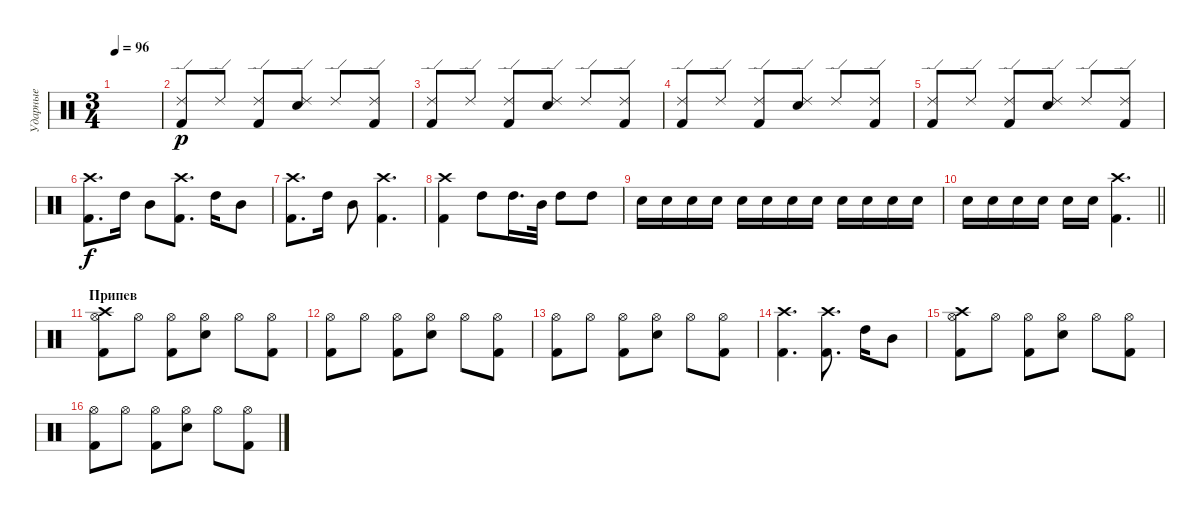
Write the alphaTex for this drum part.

\track ("Ударные" "Ударные") {instrument percussion}
\staff {score}
\articulation defaults
\ts (3 4)
\tempo 96
\clef neutral
\ks c
|
("Kick (hit) 2" "Ride (edge) 2").8{dy p} "Ride (edge) 2".8 ("Kick (hit) 2" "Ride (edge) 2").8 ("Snare (hit) 2" "Ride (edge) 2").8 "Ride (edge) 2".8 ("Kick (hit) 2" "Ride (edge) 2").8 |
("Kick (hit) 2" "Ride (edge) 2").8 "Ride (edge) 2".8 ("Kick (hit) 2" "Ride (edge) 2").8 ("Snare (hit) 2" "Ride (edge) 2").8 "Ride (edge) 2".8 ("Kick (hit) 2" "Ride (edge) 2").8 |
("Kick (hit) 2" "Ride (edge) 2").8 "Ride (edge) 2".8 ("Kick (hit) 2" "Ride (edge) 2").8 ("Snare (hit) 2" "Ride (edge) 2").8 "Ride (edge) 2".8 ("Kick (hit) 2" "Ride (edge) 2").8 |
("Kick (hit) 2" "Ride (edge) 2").8 "Ride (edge) 2".8 ("Kick (hit) 2" "Ride (edge) 2").8 ("Snare (hit) 2" "Ride (edge) 2").8 "Ride (edge) 2".8 ("Kick (hit) 2" "Ride (edge) 2").8 |
("Kick (hit) 2" "Crash high (hit)").8{d dy f} "High Tom (hit)".16 "Mid Tom (hit)".8 ("Kick (hit) 2" "Crash high (hit)").8{d} "High Tom (hit)".16 "Mid Tom (hit)".8 |
("Kick (hit) 2" "Crash high (hit)").8{d} "High Tom (hit)".16 "Mid Tom (hit)".8 ("Kick (hit) 2" "Crash high (hit)").4{d} |
("Kick (hit) 2" "Crash high (hit)").4 "High Tom (hit)".8 "High Tom (hit)".16{d} "Mid Tom (hit)".32 "High Tom (hit)".8 "High Tom (hit)".8 |
"Snare (hit) 2".16 "Snare (hit) 2".16 "Snare (hit) 2".16 "Snare (hit) 2".16 "Snare (hit) 2".16 "Snare (hit) 2".16 "Snare (hit) 2".16 "Snare (hit) 2".16 "Snare (hit) 2".16 "Snare (hit) 2".16 "Snare (hit) 2".16 "Snare (hit) 2".16 |
\barLineRight lightlight "Snare (hit) 2".16 "Snare (hit) 2".16 "Snare (hit) 2".16 "Snare (hit) 2".16 "Snare (hit) 2".16 "Snare (hit) 2".16
("Kick (hit) 2" "Crash high (hit)").4{d} |
\section ("" "Припев")
("Kick (hit) 2" "Hi-Hat (open)" "Crash high (hit)").8 "Hi-Hat (open)".8 ("Kick (hit) 2" "Hi-Hat (open)").8 ("Hi-Hat (open)" "Snare (hit) 2").8 "Hi-Hat (open)".8 ("Kick (hit) 2" "Hi-Hat (open)").8 |
("Kick (hit) 2" "Hi-Hat (open)").8 "Hi-Hat (open)".8 ("Kick (hit) 2" "Hi-Hat (open)").8 ("Hi-Hat (open)" "Snare (hit) 2").8 "Hi-Hat (open)".8 ("Kick (hit) 2" "Hi-Hat (open)").8 |
("Kick (hit) 2" "Hi-Hat (open)").8 "Hi-Hat (open)".8 ("Kick (hit) 2" "Hi-Hat (open)").8 ("Hi-Hat (open)" "Snare (hit) 2").8 "Hi-Hat (open)".8 ("Kick (hit) 2" "Hi-Hat (open)").8 |
("Kick (hit) 2" "Crash high (hit)").4{d} ("Kick (hit) 2" "Crash high (hit)").8{d} "High Tom (hit)".16 "Mid Tom (hit)".8 |
("Kick (hit) 2" "Hi-Hat (open)" "Crash high (hit)").8 "Hi-Hat (open)".8 ("Kick (hit) 2" "Hi-Hat (open)").8 ("Hi-Hat (open)" "Snare (hit) 2").8 "Hi-Hat (open)".8 ("Kick (hit) 2" "Hi-Hat (open)").8 |
("Kick (hit) 2" "Hi-Hat (open)").8 "Hi-Hat (open)".8 ("Kick (hit) 2" "Hi-Hat (open)").8 ("Hi-Hat (open)" "Snare (hit) 2").8 "Hi-Hat (open)".8 ("Kick (hit) 2" "Hi-Hat (open)").8
